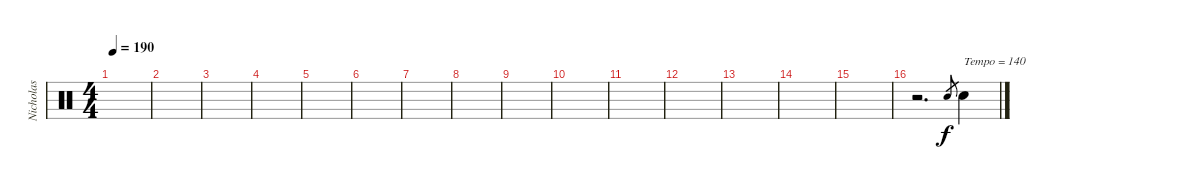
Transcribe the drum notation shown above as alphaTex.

\track ("Nicholas" "Nicholas") {instrument percussion}
\staff {score}
\articulation defaults
\ts (4 4)
\tempo 190
\clef neutral
\ks c
|
|
|
|
|
|
|
|
|
|
|
|
|
|
|
r.2{d} "Snare (hit) 2".8{gr} "Snare (hit) 2".4{txt "Tempo = 140"}
